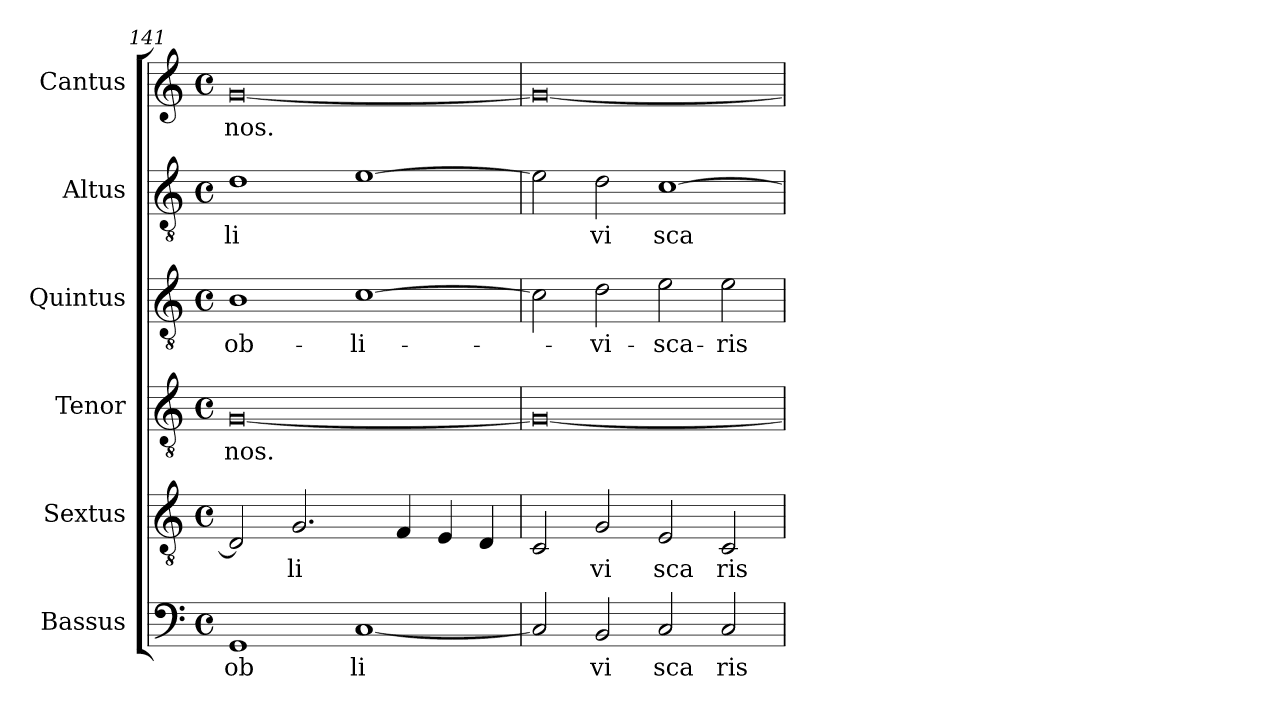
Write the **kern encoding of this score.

**kern	**text	**kern	**text	**kern	**text	**kern	**text	**kern	**text	**kern	**text
*part6	*part6	*part5	*part5	*part4	*part4	*part3	*part3	*part2	*part2	*part1	*part1
*staff6	*staff6	*staff5	*staff5	*staff4	*staff4	*staff3	*staff3	*staff2	*staff2	*staff1	*staff1
*I"Bassus	*	*I"Sextus	*	*I"Tenor	*	*I"Quintus	*	*I"Altus	*	*I"Cantus	*
*clefF4	*	*clefGv2	*	*clefGv2	*	*clefGv2	*	*clefGv2	*	*clefG2	*
*	*	*	*	*k[]	*	*	*	*	*	*	*
*	*	*	*	*C:	*	*	*	*	*	*	*
*M4/4	*	*M4/4	*	*M4/4	*	*M4/4	*	*M4/4	*	*M4/4	*
*met(c)	*	*met(c)	*	*met(c)	*	*met(c)	*	*met(c)	*	*met(c)	*
=141	=141	=141	=141	=141	=141	=141	=141	=141	=141	=141	=141
!	!LO:LY:b:cj	!	!	!	!LO:LY:b	!	!LO:LY:b:cj	!	!LO:LY:b:cj	!	!LO:LY:b
1GG	ob	2D/]	.	[<0G	nos.	1B	ob-	1d	li	[<0g	nos.
!	!	!	!LO:LY:b:cj	!	!	!	!	!	!	!	!
.	.	2.G/	li	.	.	.	.	.	.	.	.
!	!LO:LY:b:cj	!	!	!	!	!	!LO:LY:b:cj	!	!	!	!
[<1C	li	.	.	.	.	[>1c	-li-	[>1e	.	.	.
.	.	4F/	.	.	.	.	.	.	.	.	.
.	.	4E/	.	.	.	.	.	.	.	.	.
.	.	4D/	.	.	.	.	.	.	.	.	.
=142	=142	=142	=142	=142	=142	=142	=142	=142	=142	=142	=142
2C/]	.	2C/	.	0G_<	.	2c\]	.	2e\]	.	0g_<	.
!	!LO:LY:b:cj	!	!LO:LY:b:cj	!	!	!	!LO:LY:b:cj	!	!LO:LY:b:cj	!	!
2BB/	vi	2G/	vi	.	.	2d\	-vi-	2d\	vi	.	.
!	!LO:LY:b:cj	!	!LO:LY:b:cj	!	!	!	!LO:LY:b:cj	!	!LO:LY:b:cj	!	!
2C/	sca	2E/	sca	.	.	2e\	-sca-	[>1c	sca	.	.
!	!LO:LY:b:cj	!	!LO:LY:b:cj	!	!	!	!LO:LY:b:cj	!	!	!	!
2C/	ris	2C/	ris	.	.	2e\	-ris	.	.	.	.
=	=	=	=	=	=	=	=	=	=	=	=
*-	*-	*-	*-	*-	*-	*-	*-	*-	*-	*-	*-
